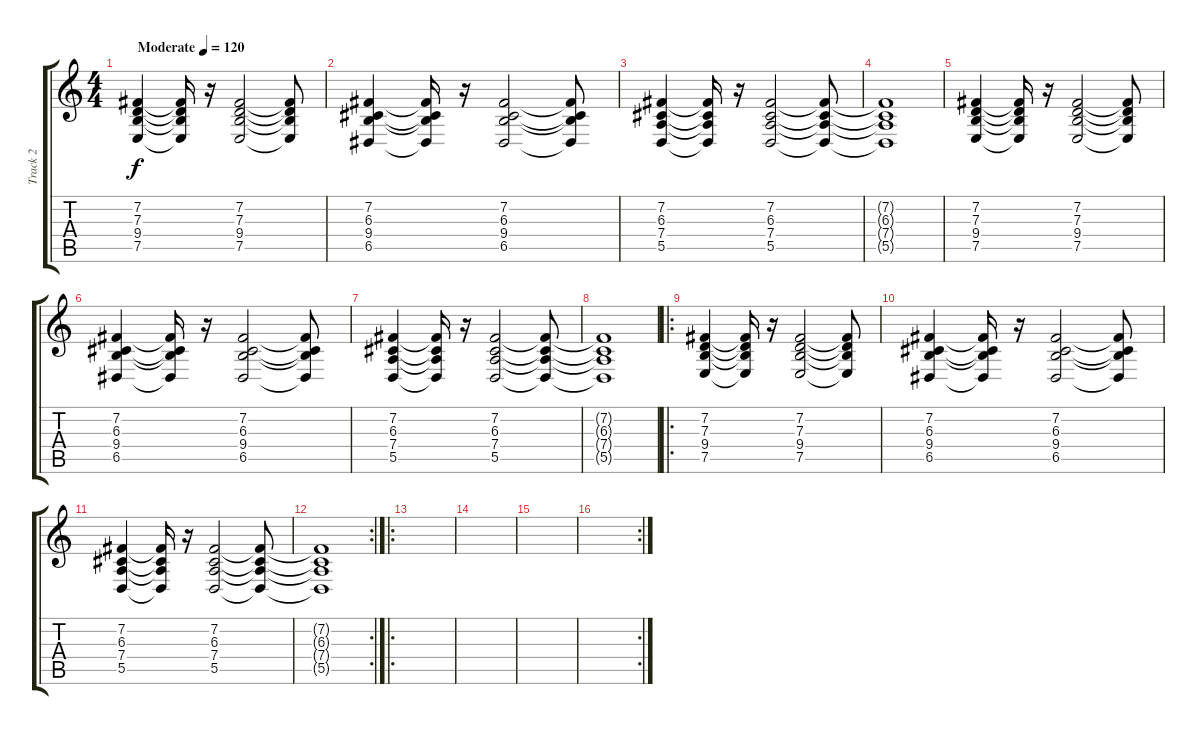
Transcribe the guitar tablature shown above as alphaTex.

\track ("Track 2" "Track 2") {instrument acousticgrandpiano}
\staff {score tabs}
\tuning (E4 B3 G3 D3 A2 E2) {hide}
\ts (4 4)
\tempo (120 "Moderate")
\clef g2
\ks c
(7.2 7.3 9.4 7.5).4{dy f instrument acousticgrandpiano} (7.2{t} 7.3{t} 9.4{t} 7.5{t}).16 r.16 (7.2 7.3 9.4 7.5).2 (7.2{t} 7.3{t} 9.4{t} 7.5{t}).8 |
(7.2 6.3 9.4 6.5).4 (7.2{t} 6.3{t} 9.4{t} 6.5{t}).16 r.16 (7.2 6.3 9.4 6.5).2 (7.2{t} 6.3{t} 9.4{t} 6.5{t}).8 |
(7.2 6.3 7.4 5.5).4 (7.2{t} 6.3{t} 7.4{t} 5.5{t}).16 r.16 (7.2 6.3 7.4 5.5).2 (7.2{t} 6.3{t} 7.4{t} 5.5{t}).8 |
(7.2{t} 6.3{t} 7.4{t} 5.5{t}).1 |
(7.2 7.3 9.4 7.5).4 (7.2{t} 7.3{t} 9.4{t} 7.5{t}).16 r.16 (7.2 7.3 9.4 7.5).2 (7.2{t} 7.3{t} 9.4{t} 7.5{t}).8 |
(7.2 6.3 9.4 6.5).4 (7.2{t} 6.3{t} 9.4{t} 6.5{t}).16 r.16 (7.2 6.3 9.4 6.5).2 (7.2{t} 6.3{t} 9.4{t} 6.5{t}).8 |
(7.2 6.3 7.4 5.5).4 (7.2{t} 6.3{t} 7.4{t} 5.5{t}).16 r.16 (7.2 6.3 7.4 5.5).2 (7.2{t} 6.3{t} 7.4{t} 5.5{t}).8 |
(7.2{t} 6.3{t} 7.4{t} 5.5{t}).1 |
\ro
(7.2 7.3 9.4 7.5).4 (7.2{t} 7.3{t} 9.4{t} 7.5{t}).16 r.16 (7.2 7.3 9.4 7.5).2 (7.2{t} 7.3{t} 9.4{t} 7.5{t}).8 |
(7.2 6.3 9.4 6.5).4 (7.2{t} 6.3{t} 9.4{t} 6.5{t}).16 r.16 (7.2 6.3 9.4 6.5).2 (7.2{t} 6.3{t} 9.4{t} 6.5{t}).8 |
(7.2 6.3 7.4 5.5).4 (7.2{t} 6.3{t} 7.4{t} 5.5{t}).16 r.16 (7.2 6.3 7.4 5.5).2 (7.2{t} 6.3{t} 7.4{t} 5.5{t}).8 |
\rc 2
(7.2{t} 6.3{t} 7.4{t} 5.5{t}).1 |
\ro
|
|
|
\rc 2
